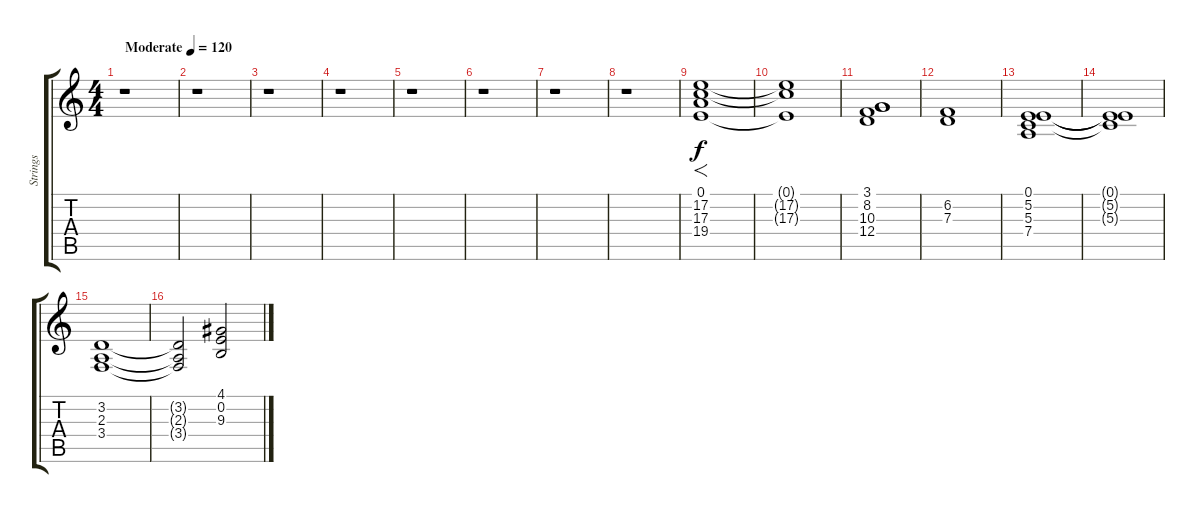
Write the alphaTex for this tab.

\track ("Strings" "Strings") {instrument synthstrings2}
\staff {score tabs}
\tuning (E4 B3 G3 D3 A2 E2) {hide}
\ts (4 4)
\tempo (120 "Moderate")
\clef g2
\ks c
r.1{dy f instrument synthstrings2} |
r.1 |
r.1 |
r.1 |
r.1 |
r.1 |
r.1 |
r.1 |
(0.1 17.2 17.3 19.4).1{f} |
(0.1{t} 17.2{t} 17.3{t}).1 |
(3.1 8.2 10.3 12.4).1 |
(6.2 7.3).1 |
(0.1 5.2 5.3 7.4).1 |
(0.1{t} 5.2{t} 5.3{t}).1 |
(3.2 2.3 3.4).1 |
(3.2{t} 2.3{t} 3.4{t}).2 (4.1 0.2 9.3).2
